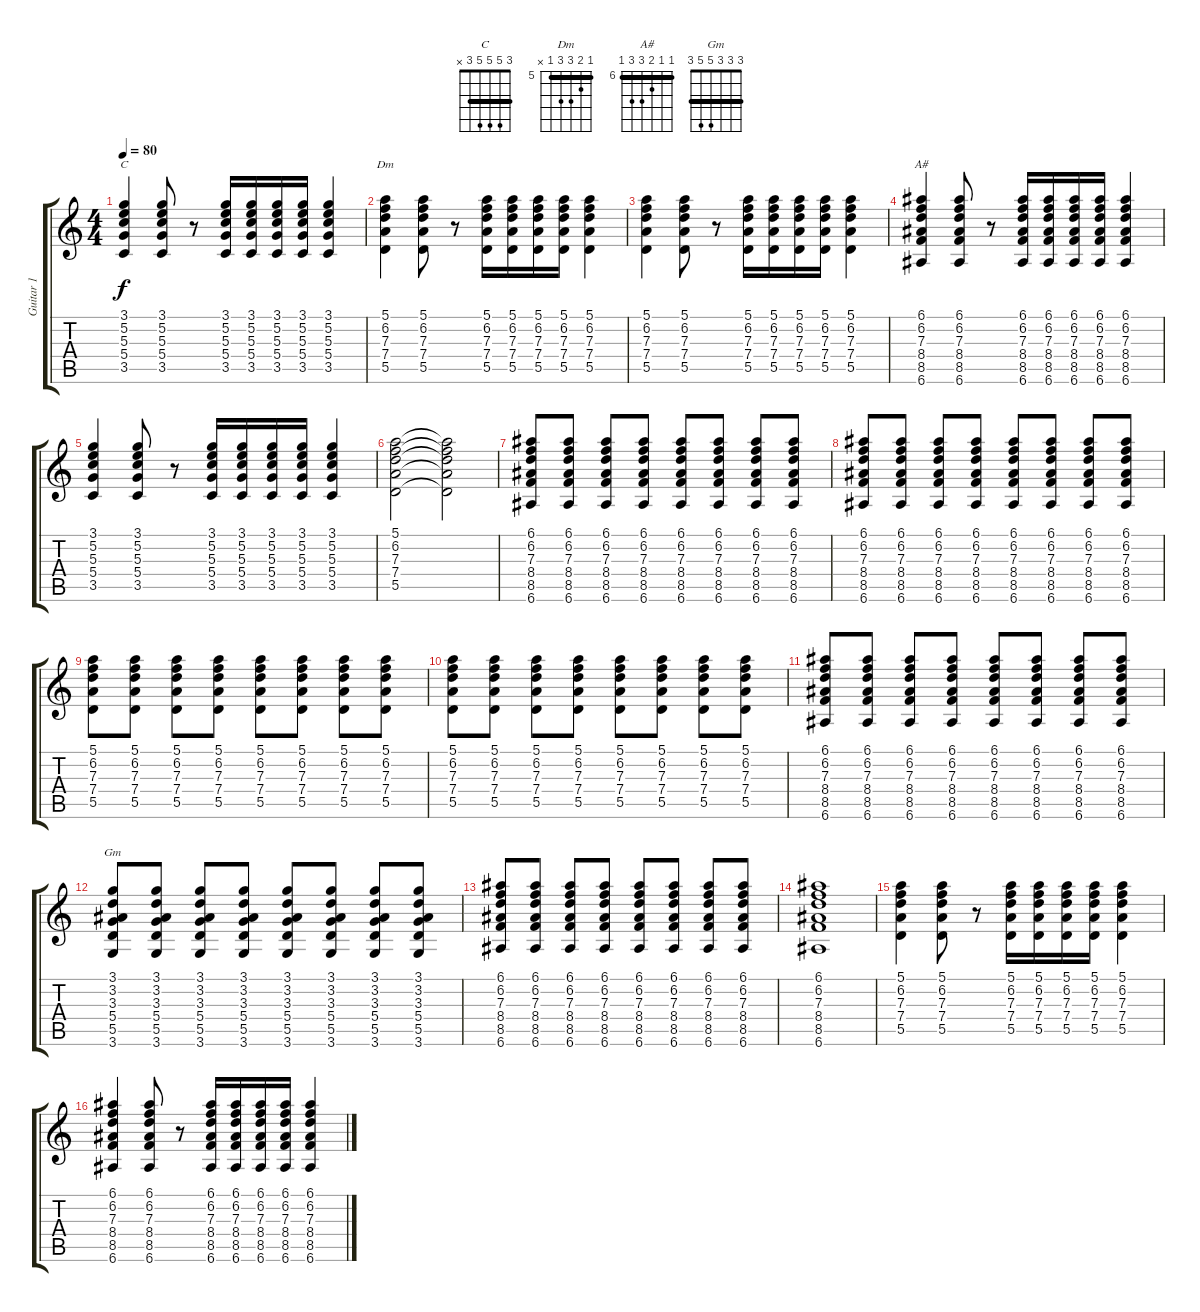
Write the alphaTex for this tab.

\track ("Guitar 1" "Guitar 1") {instrument acousticguitarsteel}
\staff {score tabs}
\tuning (E4 B3 G3 D3 A2 E2) {hide}
\chord ("C" 3 5 5 5 3 x) {barre 3}
\chord ("Dm" 5 6 7 7 5 x) {firstfret 5 barre 5}
\chord ("A#" 6 6 7 8 8 6) {firstfret 6 barre 6}
\chord ("Gm" 3 3 3 5 5 3) {barre 3}
\ts (4 4)
\tempo 80
\clef g2
\ks c
(3.1 5.2 5.3 5.4 3.5).4{ch "C" dy f} (3.1 5.2 5.3 5.4 3.5).8 r.8 (3.1 5.2 5.3 5.4 3.5).16 (3.1 5.2 5.3 5.4 3.5).16 (3.1 5.2 5.3 5.4 3.5).16 (3.1 5.2 5.3 5.4 3.5).16 (3.1 5.2 5.3 5.4 3.5).4 |
(5.1 6.2 7.3 7.4 5.5).4{ch "Dm"} (5.1 6.2 7.3 7.4 5.5).8 r.8 (5.1 6.2 7.3 7.4 5.5).16 (5.1 6.2 7.3 7.4 5.5).16 (5.1 6.2 7.3 7.4 5.5).16 (5.1 6.2 7.3 7.4 5.5).16 (5.1 6.2 7.3 7.4 5.5).4 |
(5.1 6.2 7.3 7.4 5.5).4 (5.1 6.2 7.3 7.4 5.5).8 r.8 (5.1 6.2 7.3 7.4 5.5).16 (5.1 6.2 7.3 7.4 5.5).16 (5.1 6.2 7.3 7.4 5.5).16 (5.1 6.2 7.3 7.4 5.5).16 (5.1 6.2 7.3 7.4 5.5).4 |
(6.1 6.2 7.3 8.4 8.5 6.6).4{ch "A#"} (6.1 6.2 7.3 8.4 8.5 6.6).8 r.8 (6.1 6.2 7.3 8.4 8.5 6.6).16 (6.1 6.2 7.3 8.4 8.5 6.6).16 (6.1 6.2 7.3 8.4 8.5 6.6).16 (6.1 6.2 7.3 8.4 8.5 6.6).16 (6.1 6.2 7.3 8.4 8.5 6.6).4 |
(3.1 5.2 5.3 5.4 3.5).4 (3.1 5.2 5.3 5.4 3.5).8 r.8 (3.1 5.2 5.3 5.4 3.5).16 (3.1 5.2 5.3 5.4 3.5).16 (3.1 5.2 5.3 5.4 3.5).16 (3.1 5.2 5.3 5.4 3.5).16 (3.1 5.2 5.3 5.4 3.5).4 |
(5.1 6.2 7.3 7.4 5.5).2 (5.1{t} 6.2{t} 7.3{t} 7.4{t} 5.5{t}).2 |
(6.1 6.2 7.3 8.4 8.5 6.6).8{volume 16 instrument distortionguitar} (6.1 6.2 7.3 8.4 8.5 6.6).8 (6.1 6.2 7.3 8.4 8.5 6.6).8 (6.1 6.2 7.3 8.4 8.5 6.6).8 (6.1 6.2 7.3 8.4 8.5 6.6).8 (6.1 6.2 7.3 8.4 8.5 6.6).8 (6.1 6.2 7.3 8.4 8.5 6.6).8 (6.1 6.2 7.3 8.4 8.5 6.6).8 |
(6.1 6.2 7.3 8.4 8.5 6.6).8 (6.1 6.2 7.3 8.4 8.5 6.6).8 (6.1 6.2 7.3 8.4 8.5 6.6).8 (6.1 6.2 7.3 8.4 8.5 6.6).8 (6.1 6.2 7.3 8.4 8.5 6.6).8 (6.1 6.2 7.3 8.4 8.5 6.6).8 (6.1 6.2 7.3 8.4 8.5 6.6).8 (6.1 6.2 7.3 8.4 8.5 6.6).8 |
(5.1 6.2 7.3 7.4 5.5).8 (5.1 6.2 7.3 7.4 5.5).8 (5.1 6.2 7.3 7.4 5.5).8 (5.1 6.2 7.3 7.4 5.5).8 (5.1 6.2 7.3 7.4 5.5).8 (5.1 6.2 7.3 7.4 5.5).8 (5.1 6.2 7.3 7.4 5.5).8 (5.1 6.2 7.3 7.4 5.5).8 |
(5.1 6.2 7.3 7.4 5.5).8 (5.1 6.2 7.3 7.4 5.5).8 (5.1 6.2 7.3 7.4 5.5).8 (5.1 6.2 7.3 7.4 5.5).8 (5.1 6.2 7.3 7.4 5.5).8 (5.1 6.2 7.3 7.4 5.5).8 (5.1 6.2 7.3 7.4 5.5).8 (5.1 6.2 7.3 7.4 5.5).8 |
(6.1 6.2 7.3 8.4 8.5 6.6).8 (6.1 6.2 7.3 8.4 8.5 6.6).8 (6.1 6.2 7.3 8.4 8.5 6.6).8 (6.1 6.2 7.3 8.4 8.5 6.6).8 (6.1 6.2 7.3 8.4 8.5 6.6).8 (6.1 6.2 7.3 8.4 8.5 6.6).8 (6.1 6.2 7.3 8.4 8.5 6.6).8 (6.1 6.2 7.3 8.4 8.5 6.6).8 |
(3.1 3.2 3.3 5.4 5.5 3.6).8{ch "Gm"} (3.1 3.2 3.3 5.4 5.5 3.6).8 (3.1 3.2 3.3 5.4 5.5 3.6).8 (3.1 3.2 3.3 5.4 5.5 3.6).8 (3.1 3.2 3.3 5.4 5.5 3.6).8 (3.1 3.2 3.3 5.4 5.5 3.6).8 (3.1 3.2 3.3 5.4 5.5 3.6).8 (3.1 3.2 3.3 5.4 5.5 3.6).8 |
(6.1 6.2 7.3 8.4 8.5 6.6).8 (6.1 6.2 7.3 8.4 8.5 6.6).8 (6.1 6.2 7.3 8.4 8.5 6.6).8 (6.1 6.2 7.3 8.4 8.5 6.6).8 (6.1 6.2 7.3 8.4 8.5 6.6).8 (6.1 6.2 7.3 8.4 8.5 6.6).8 (6.1 6.2 7.3 8.4 8.5 6.6).8 (6.1 6.2 7.3 8.4 8.5 6.6).8 |
(6.1 6.2 7.3 8.4 8.5 6.6).1 |
(5.1 6.2 7.3 7.4 5.5).4{volume 8 instrument acousticguitarsteel} (5.1 6.2 7.3 7.4 5.5).8 r.8 (5.1 6.2 7.3 7.4 5.5).16 (5.1 6.2 7.3 7.4 5.5).16 (5.1 6.2 7.3 7.4 5.5).16 (5.1 6.2 7.3 7.4 5.5).16 (5.1 6.2 7.3 7.4 5.5).4 |
(6.1 6.2 7.3 8.4 8.5 6.6).4 (6.1 6.2 7.3 8.4 8.5 6.6).8 r.8 (6.1 6.2 7.3 8.4 8.5 6.6).16 (6.1 6.2 7.3 8.4 8.5 6.6).16 (6.1 6.2 7.3 8.4 8.5 6.6).16 (6.1 6.2 7.3 8.4 8.5 6.6).16 (6.1 6.2 7.3 8.4 8.5 6.6).4
